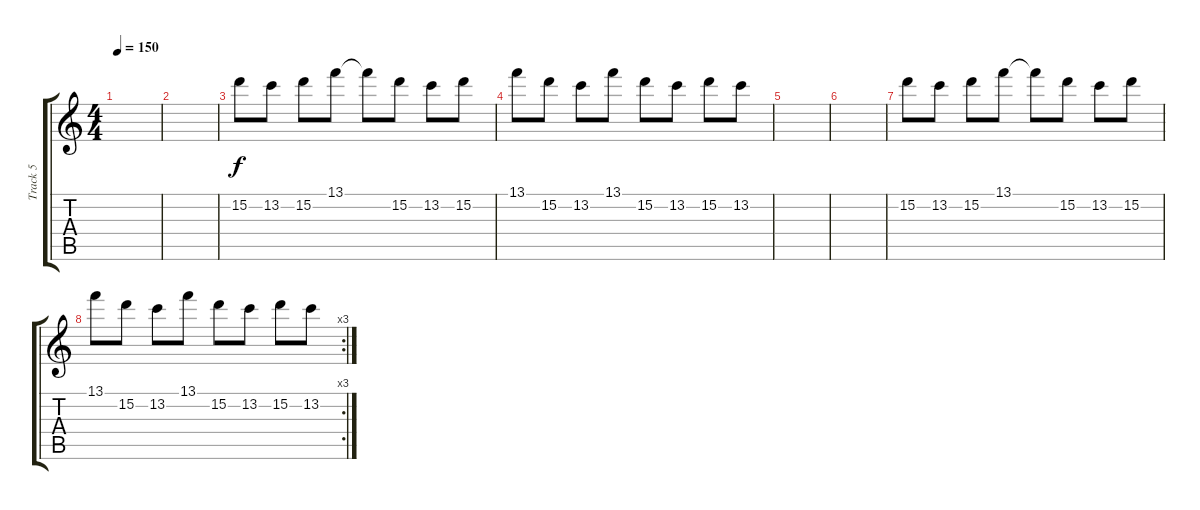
\track ("Track 5" "Track 5") {instrument distortionguitar}
\staff {score tabs}
\tuning (E4 B3 G3 D3 A2 E2) {hide}
\ts (4 4)
\tempo 150
\clef g2
\ks c
|
|
15.2.8{volume 16} 13.2.8 15.2.8 13.1.8 13.1{t}.8 15.2.8 13.2.8 15.2.8 |
13.1.8 15.2.8 13.2.8 13.1.8 15.2.8 13.2.8 15.2.8 13.2.8 |
|
|
15.2.8{volume 16} 13.2.8 15.2.8 13.1.8 13.1{t}.8 15.2.8 13.2.8 15.2.8 |
\rc 3
13.1.8 15.2.8 13.2.8 13.1.8 15.2.8 13.2.8 15.2.8 13.2.8
